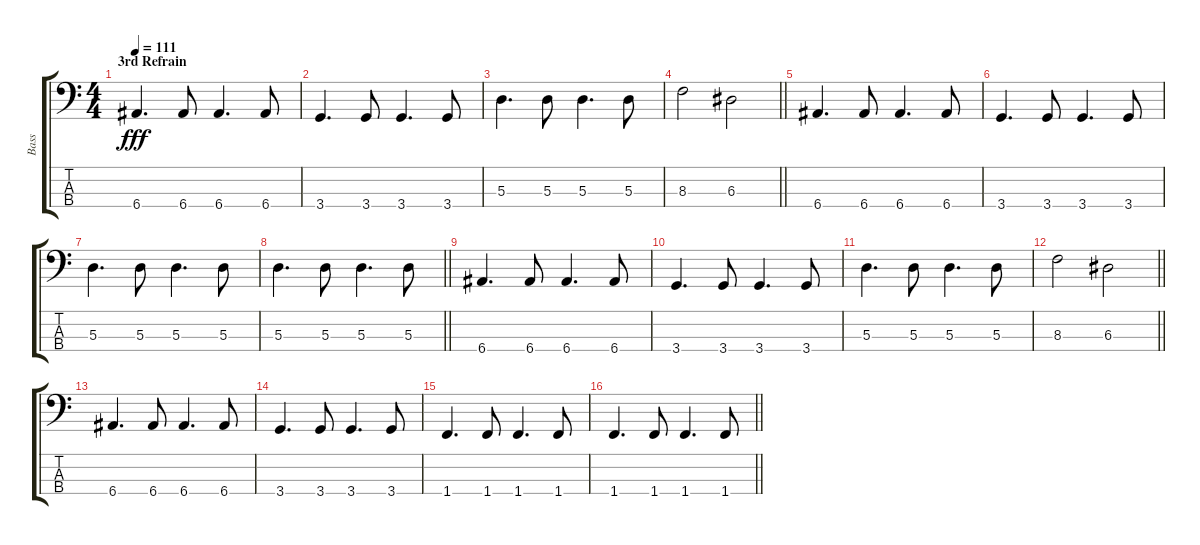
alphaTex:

\track ("Bass" "Bass") {instrument electricbassfinger}
\staff {score tabs}
\tuning (G2 D2 A1 E1) {hide}
\ts (4 4)
\section ("" "3rd Refrain")
\tempo 111
\clef f4
\ks c
6.4.4{d dy fff} 6.4.8 6.4.4{d} 6.4.8 |
3.4.4{d} 3.4.8 3.4.4{d} 3.4.8 |
5.3.4{d} 5.3.8 5.3.4{d} 5.3.8 |
\barLineRight lightlight
8.3.2 6.3.2 |
6.4.4{d} 6.4.8 6.4.4{d} 6.4.8 |
3.4.4{d} 3.4.8 3.4.4{d} 3.4.8 |
5.3.4{d} 5.3.8 5.3.4{d} 5.3.8 |
\barLineRight lightlight
5.3.4{d} 5.3.8 5.3.4{d} 5.3.8 |
6.4.4{d} 6.4.8 6.4.4{d} 6.4.8 |
3.4.4{d} 3.4.8 3.4.4{d} 3.4.8 |
5.3.4{d} 5.3.8 5.3.4{d} 5.3.8 |
\barLineRight lightlight
8.3.2 6.3.2 |
6.4.4{d} 6.4.8 6.4.4{d} 6.4.8 |
3.4.4{d} 3.4.8 3.4.4{d} 3.4.8 |
1.4.4{d} 1.4.8 1.4.4{d} 1.4.8 |
\barLineRight lightlight
1.4.4{d} 1.4.8 1.4.4{d} 1.4.8
